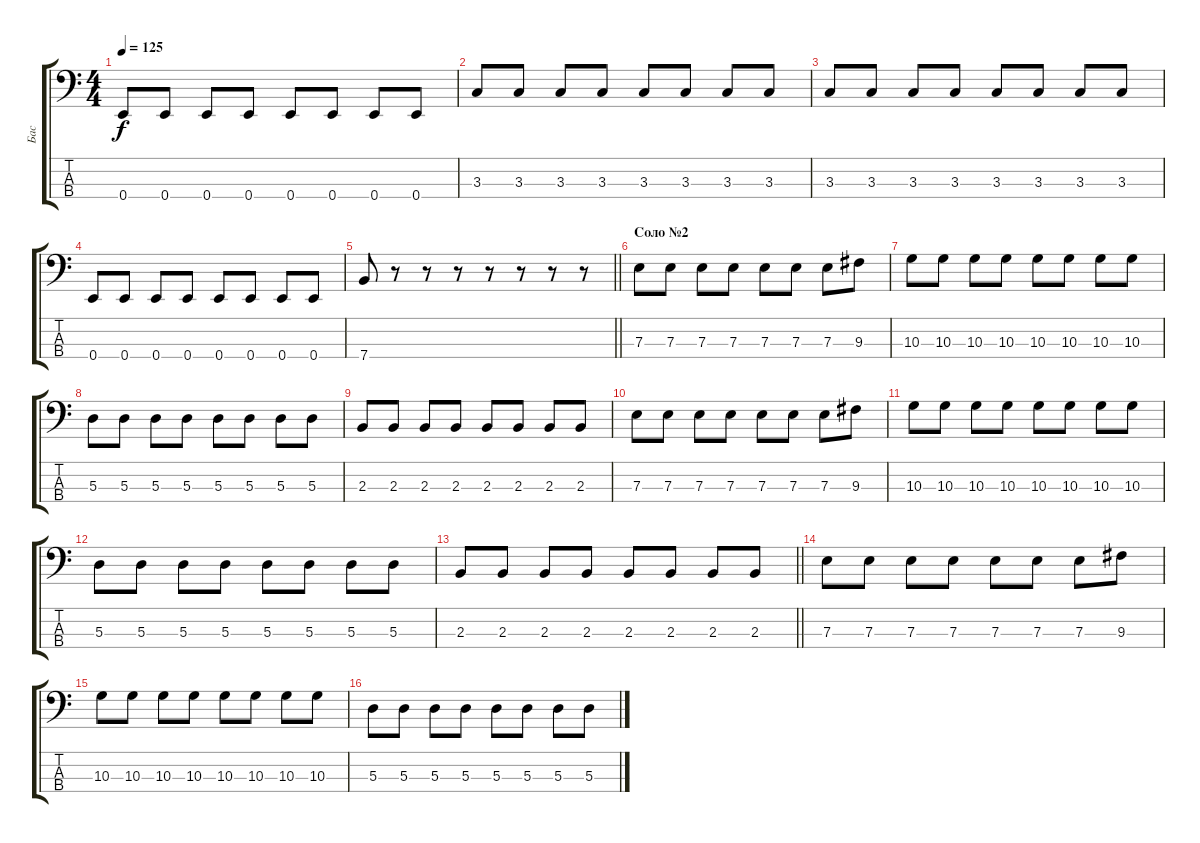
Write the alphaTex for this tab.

\track ("Бас" "Бас") {instrument electricbassfinger}
\staff {score tabs}
\tuning (G2 D2 A1 E1) {hide}
\ts (4 4)
\tempo 125
\clef f4
\ks c
0.4.8{dy f} 0.4.8 0.4.8 0.4.8 0.4.8 0.4.8 0.4.8 0.4.8 |
3.3.8 3.3.8 3.3.8 3.3.8 3.3.8 3.3.8 3.3.8 3.3.8 |
3.3.8 3.3.8 3.3.8 3.3.8 3.3.8 3.3.8 3.3.8 3.3.8 |
0.4.8 0.4.8 0.4.8 0.4.8 0.4.8 0.4.8 0.4.8 0.4.8 |
\barLineRight lightlight
7.4.8 r.8 r.8 r.8 r.8 r.8 r.8 r.8 |
\section ("" "Соло №2")
7.3.8 7.3.8 7.3.8 7.3.8 7.3.8 7.3.8 7.3.8 9.3.8 |
10.3.8 10.3.8 10.3.8 10.3.8 10.3.8 10.3.8 10.3.8 10.3.8 |
5.3.8 5.3.8 5.3.8 5.3.8 5.3.8 5.3.8 5.3.8 5.3.8 |
2.3.8 2.3.8 2.3.8 2.3.8 2.3.8 2.3.8 2.3.8 2.3.8 |
7.3.8 7.3.8 7.3.8 7.3.8 7.3.8 7.3.8 7.3.8 9.3.8 |
10.3.8 10.3.8 10.3.8 10.3.8 10.3.8 10.3.8 10.3.8 10.3.8 |
5.3.8 5.3.8 5.3.8 5.3.8 5.3.8 5.3.8 5.3.8 5.3.8 |
\barLineRight lightlight
2.3.8 2.3.8 2.3.8 2.3.8 2.3.8 2.3.8 2.3.8 2.3.8 |
\section ("" " ")
7.3.8 7.3.8 7.3.8 7.3.8 7.3.8 7.3.8 7.3.8 9.3.8 |
10.3.8 10.3.8 10.3.8 10.3.8 10.3.8 10.3.8 10.3.8 10.3.8 |
5.3.8 5.3.8 5.3.8 5.3.8 5.3.8 5.3.8 5.3.8 5.3.8
